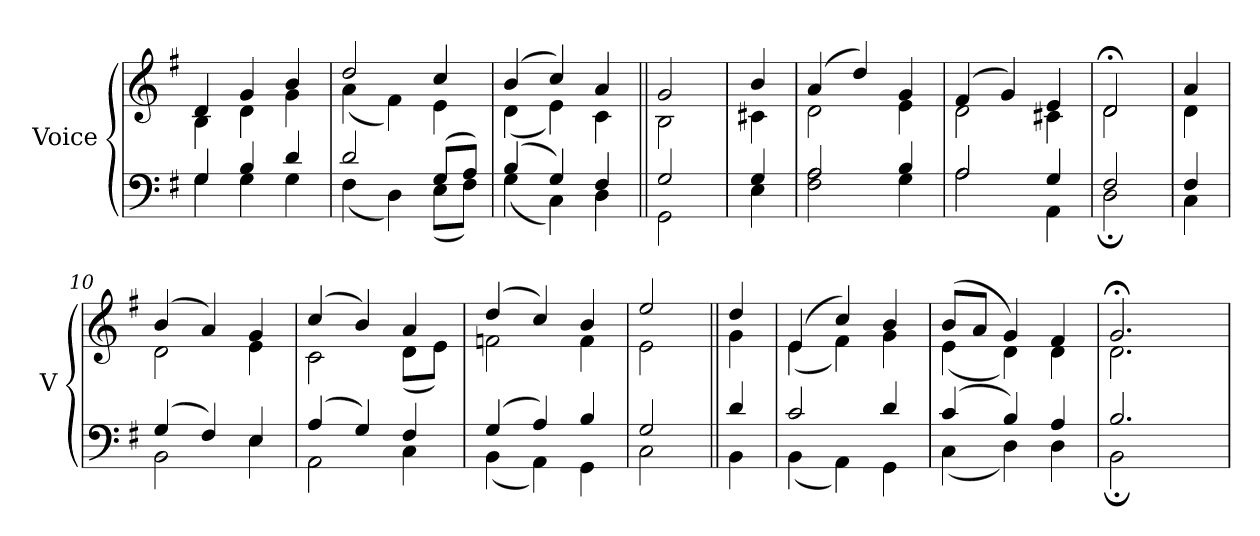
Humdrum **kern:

**kern	**kern
*part2	*part1
*staff2	*staff1
*I"Voice	*I"Voice
*I'V	*I'V
*clefF4	*clefG2
*k[f#]	*k[f#]
=1	=1
*^	*^
4G/	4G\	4d/	4B\
4B/	4G\	4g/	4d\
4d/	4G\	4b/	4g\
=2	=2	=2	=2
2d/	(<4F#\	2dd/	(<4a\
.	4D\)	.	4f#\)
(>8G/L	(<8E\L	4cc/	4e\
8A/J)	8F#\J)	.	.
=3	=3	=3	=3
(>4B/	(<4G\	(>4b/	(<4d\
4G/)	4C\)	4cc/)	4e\)
4F#/	4D\	4a/	4c\
=4||	=4||	=4||	=4||
2G/	2GG\	2g/	2B\
=5	=5	=5	=5
4G/	4E\	4b/	4c#X\
=6	=6	=6	=6
2A/	2F#\ 2A\	(>4a/	2d\
.	.	4dd/)	.
4B/	4G\	4g/	4e\
=7	=7	=7	=7
2A/	2A\	(>4f#/	2d\
.	.	4g/)	.
4G/	4AA\	4e/	4c#X\
=8	=8	=8	=8
2F#/	2D;\	2d;</	2d\
!!LO:PB:g=z	!!
=9	=9	=9	=9
4F#/	4C\	4a/	4d\
=10	=10	=10	=10
(>4G/	2BB\	(>4b/	2d\
4F#/)	.	4a/)	.
4E/	4E\	4g/	4e\
=11	=11	=11	=11
(>4A/	2AA\	(>4cc/	2c\
4G/)	.	4b/)	.
4F#/	4C\	4a/	(<8d\L
.	.	.	8e\J)
=12	=12	=12	=12
(>4G/	(<4BB\	(>4dd/	2fn\
4A/)	4AA\)	4cc/)	.
4B/	4GG\	4b/	4f\
=13	=13	=13	=13
2G/	2C\	2ee/	2e\
=14||	=14||	=14||	=14||
4d/	4BB\	4dd/	4g\
=15	=15	=15	=15
2c/	(<4BB\	(>4e/	(<4e\
.	4AA\)	4cc/)	4f#\)
4d/	4GG\	4b/	4g\
=16	=16	=16	=16
(>4c/	(<4C\	(>8b/L	(<4e\
.	.	8a/J	.
4B/)	4D\)	4g/)	4d\)
4A/	4D\	4f#/	4d\
=17	=17	=17	=17
2.B/	2BB;\	2.g;</	2.d\
.	4ryy	.	.
*v	*v	*	*
*	*v	*v
=	=
*-	*-
